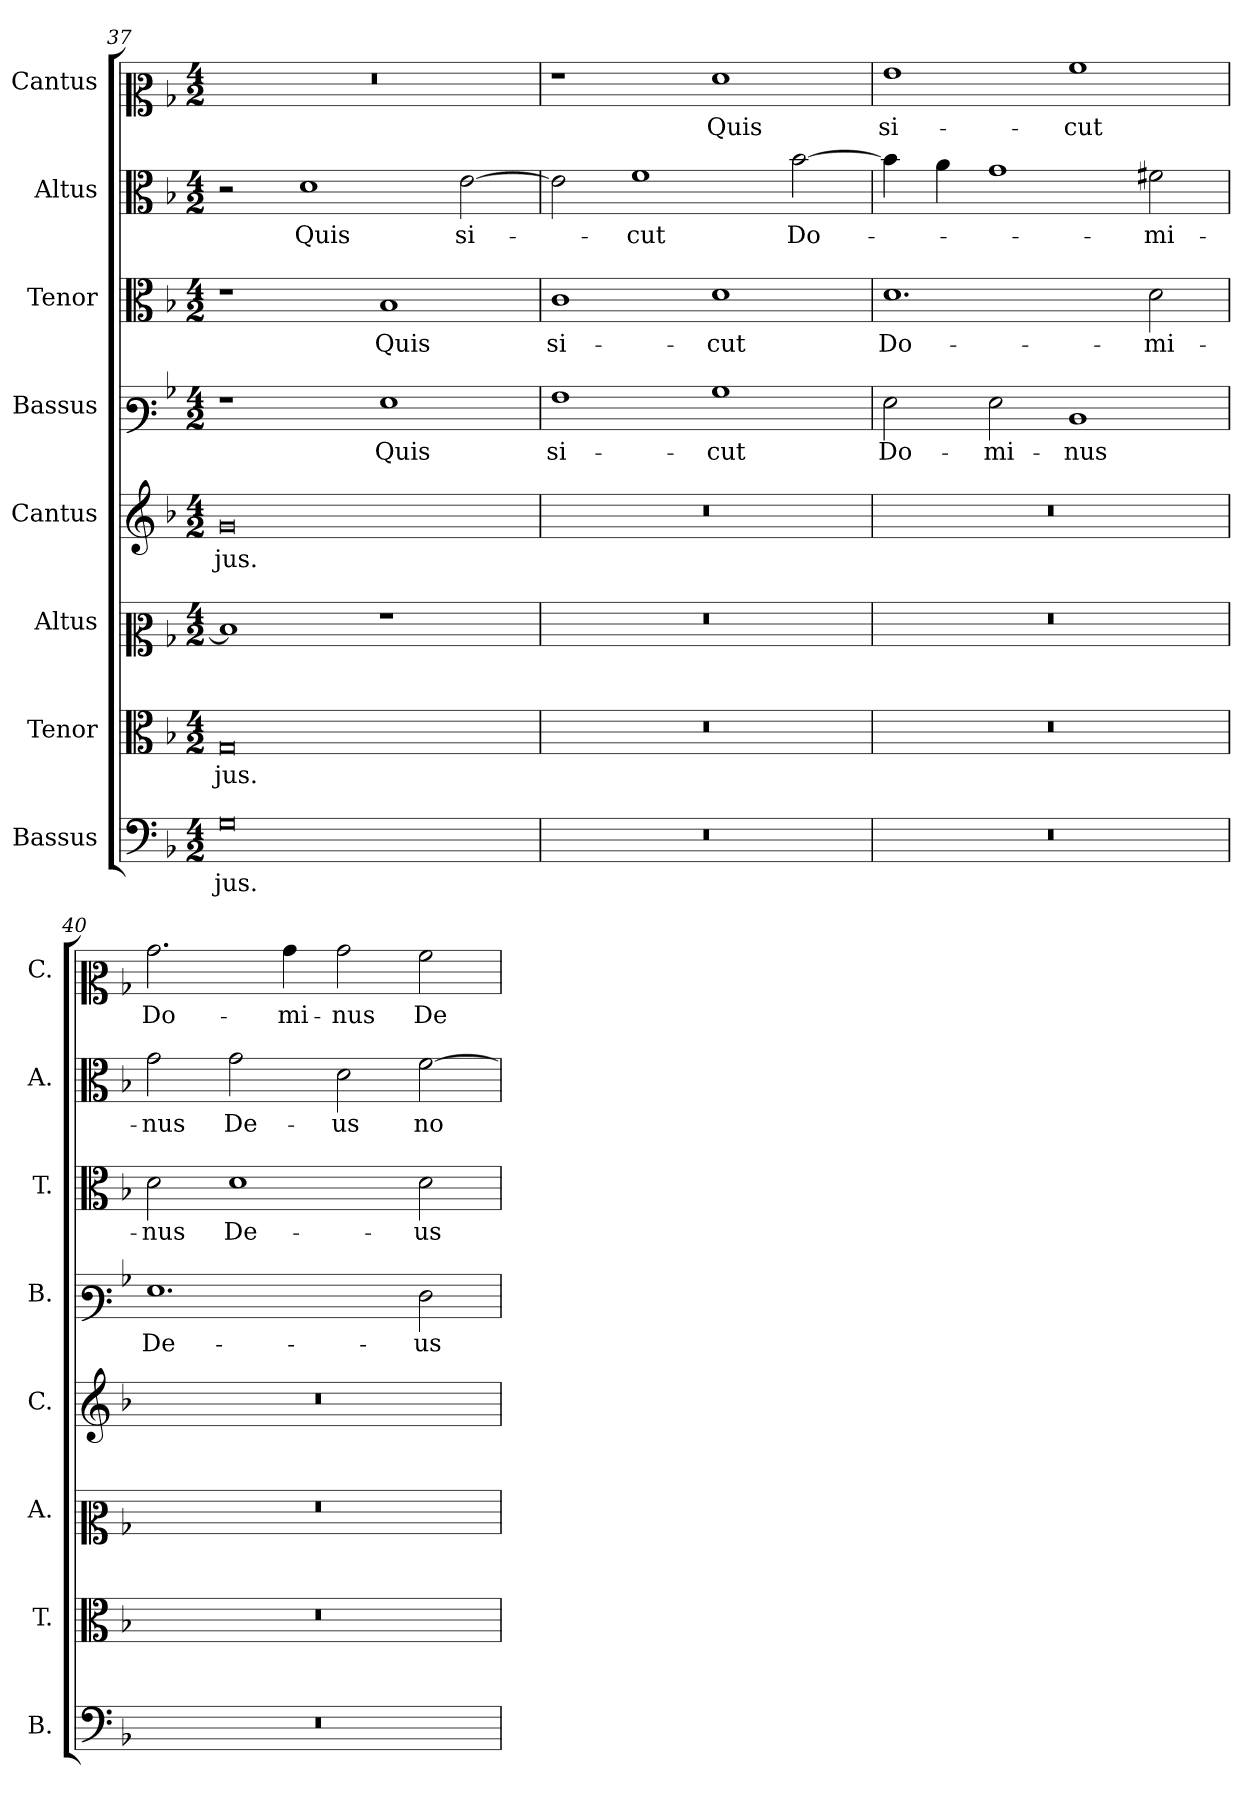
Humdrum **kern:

**kern	**text	**kern	**text	**kern	**kern	**text	**kern	**text	**kern	**text	**kern	**text	**kern	**text
*part8	*part8	*part7	*part7	*part6	*part5	*part5	*part4	*part4	*part3	*part3	*part2	*part2	*part1	*part1
*staff8	*staff8	*staff7	*staff7	*staff6	*staff5	*staff5	*staff4	*staff4	*staff3	*staff3	*staff2	*staff2	*staff1	*staff1
*I"Bassus	*	*I"Tenor	*	*I"Altus	*I"Cantus	*	*I"Bassus	*	*I"Tenor	*	*I"Altus	*	*I"Cantus	*
*I'B.	*	*I'T.	*	*I'A.	*I'C.	*	*I'B.	*	*I'T.	*	*I'A.	*	*I'C.	*
*clefF4	*	*clefC3	*	*clefC2	*clefG2	*	*clefF3	*	*clefC3	*	*clefC3	*	*clefC2	*
*k[b-]	*	*k[b-]	*	*k[b-]	*k[b-]	*	*k[b-]	*	*k[b-]	*	*k[b-]	*	*k[b-]	*
*M4/2	*	*M4/2	*	*M4/2	*M4/2	*	*M4/2	*	*M4/2	*	*M4/2	*	*M4/2	*
=37	=37	=37	=37	=37	=37	=37	=37	=37	=37	=37	=37	=37	=37	=37
!	!LO:LY:b	!	!LO:LY:b	!	!	!LO:LY:b	!	!	!	!	!	!	!	!
0G	-jus.	0G	-jus.	1d]	0g	-jus.	1r	.	1r	.	2r	.	0r	.
!	!	!	!	!	!	!	!	!	!	!	!	!LO:LY:b	!	!
.	.	.	.	.	.	.	.	.	.	.	1d	Quis	.	.
!	!	!	!	!	!	!	!	!LO:LY:b	!	!LO:LY:b	!	!	!	!
.	.	.	.	1r	.	.	1G	Quis	1B-	Quis	.	.	.	.
!	!	!	!	!	!	!	!	!	!	!	!	!LO:LY:b	!	!
.	.	.	.	.	.	.	.	.	.	.	[2e\	si-	.	.
=38	=38	=38	=38	=38	=38	=38	=38	=38	=38	=38	=38	=38	=38	=38
!	!	!	!	!	!	!	!	!LO:LY:b	!	!LO:LY:b	!	!	!	!
0r	.	0r	.	0r	0r	.	1A	si-	1c	si-	2e\]	.	1r	.
!	!	!	!	!	!	!	!	!	!	!	!	!LO:LY:b	!	!
.	.	.	.	.	.	.	.	.	.	.	1f	-cut	.	.
!	!	!	!	!	!	!	!	!LO:LY:b	!	!LO:LY:b	!	!	!	!LO:LY:b
.	.	.	.	.	.	.	1B-	-cut	1d	cut	.	.	1f	Quis
!	!	!	!	!	!	!	!	!	!	!	!	!LO:LY:b	!	!
.	.	.	.	.	.	.	.	.	.	.	[2b-\	Do-	.	.
=39	=39	=39	=39	=39	=39	=39	=39	=39	=39	=39	=39	=39	=39	=39
!	!	!	!	!	!	!	!	!LO:LY:b	!	!LO:LY:b	!	!	!	!LO:LY:b
0r	.	0r	.	0r	0r	.	2G\	Do-	1.d	Do-	4b-\]	.	1g	si-
.	.	.	.	.	.	.	.	.	.	.	4a\	.	.	.
!	!	!	!	!	!	!	!	!LO:LY:b	!	!	!	!	!	!
.	.	.	.	.	.	.	2G\	-mi-	.	.	1g	.	.	.
!	!	!	!	!	!	!	!	!LO:LY:b	!	!	!	!	!	!LO:LY:b
.	.	.	.	.	.	.	1D	-nus	.	.	.	.	1a	-cut
!	!	!	!	!	!	!	!	!	!	!LO:LY:b	!	!LO:LY:b	!	!
.	.	.	.	.	.	.	.	.	2d\	-mi-	2f#X\	-mi-	.	.
=40	=40	=40	=40	=40	=40	=40	=40	=40	=40	=40	=40	=40	=40	=40
!	!	!	!	!	!	!	!	!LO:LY:b	!	!LO:LY:b	!	!LO:LY:b	!	!LO:LY:b
0r	.	0r	.	0r	0r	.	1.G	De-	2d\	-nus	2g\	-nus	2.b-\	Do-
!	!	!	!	!	!	!	!	!	!	!LO:LY:b	!	!LO:LY:b	!	!
.	.	.	.	.	.	.	.	.	1d	De-	2g\	De-	.	.
!	!	!	!	!	!	!	!	!	!	!	!	!	!	!LO:LY:b
.	.	.	.	.	.	.	.	.	.	.	.	.	4b-\	-mi-
!	!	!	!	!	!	!	!	!	!	!	!	!LO:LY:b	!	!LO:LY:b
.	.	.	.	.	.	.	.	.	.	.	2d\	-us	2b-\	-nus
!	!	!	!	!	!	!	!	!LO:LY:b	!	!LO:LY:b	!	!LO:LY:b	!	!LO:LY:b
.	.	.	.	.	.	.	2F\	-us	2d\	-us	[2f\	no-	2a\	De-
=	=	=	=	=	=	=	=	=	=	=	=	=	=	=
*-	*-	*-	*-	*-	*-	*-	*-	*-	*-	*-	*-	*-	*-	*-
